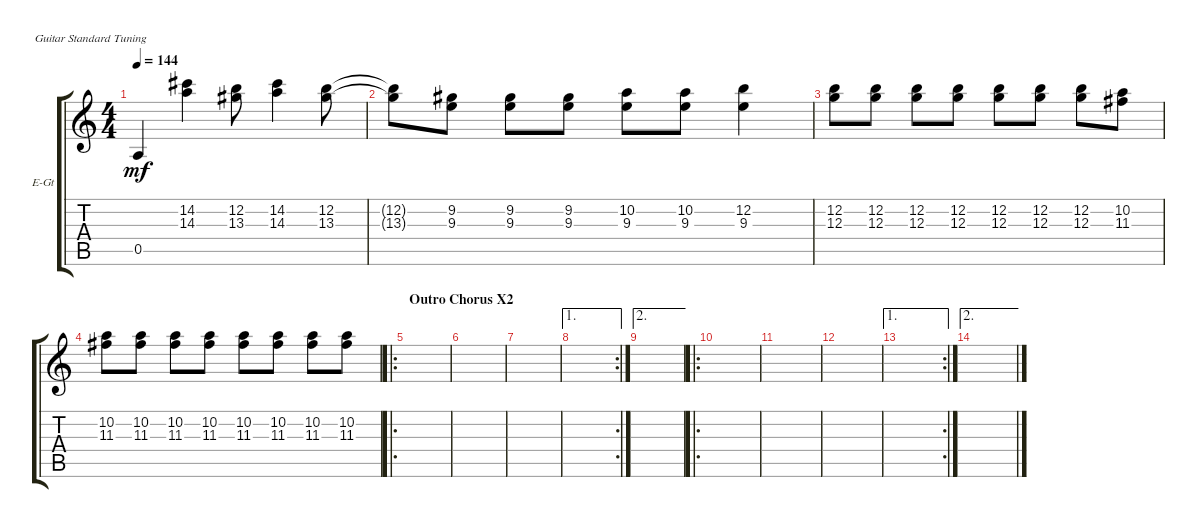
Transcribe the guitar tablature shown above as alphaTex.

\defaultSystemsLayout 4
\bracketExtendMode groupsimilarinstruments
\firstSystemTrackNameOrientation horizontal
\otherSystemsTrackNameOrientation horizontal
\track ("Nick Valensi Solo" "E-Gt") {instrument overdrivenguitar}
\staff {score tabs}
\tuning (E4 B3 G3 D3 A2 E2)
\ts (4 4)
\tempo 144
\clef g2
\scale
0.312821
\ks c
0.5.4{dy mf} (14.2 14.3).4 (13.3 12.2).8 (14.2 14.3).4 (13.3 12.2).8 |
(12.2{t} 13.3{t}).8 (9.3 9.2).8 (9.2 9.3).8 (9.2 9.3).8 (10.2 9.3).8 (10.2 9.3).8 (12.2 9.3).4 |
(12.3 12.2).8 (12.2 12.3).8 (12.2 12.3).8 (12.2 12.3).8 (12.2 12.3).8 (12.2 12.3).8 (12.2 12.3).8 (10.2 11.3).8 |
(11.3 10.2).8 (11.3 10.2).8 (11.3 10.2).8 (11.3 10.2).8 (11.3 10.2).8 (11.3 10.2).8 (11.3 10.2).8 (11.3 10.2).8 |
\ro
\section ("" "Outro Chorus X2")
\scale
0.374359 |
\scale
0.312821 |
\scale
0.322751 |
\ae 1
\rc 2
\scale
0.354497 |
\ae 2
\scale
0.322751 |
\ro
\scale
0.374359 |
\scale
0.312821 |
\scale
0.312821 |
\ae 1
\rc 2
|
\ae 2
